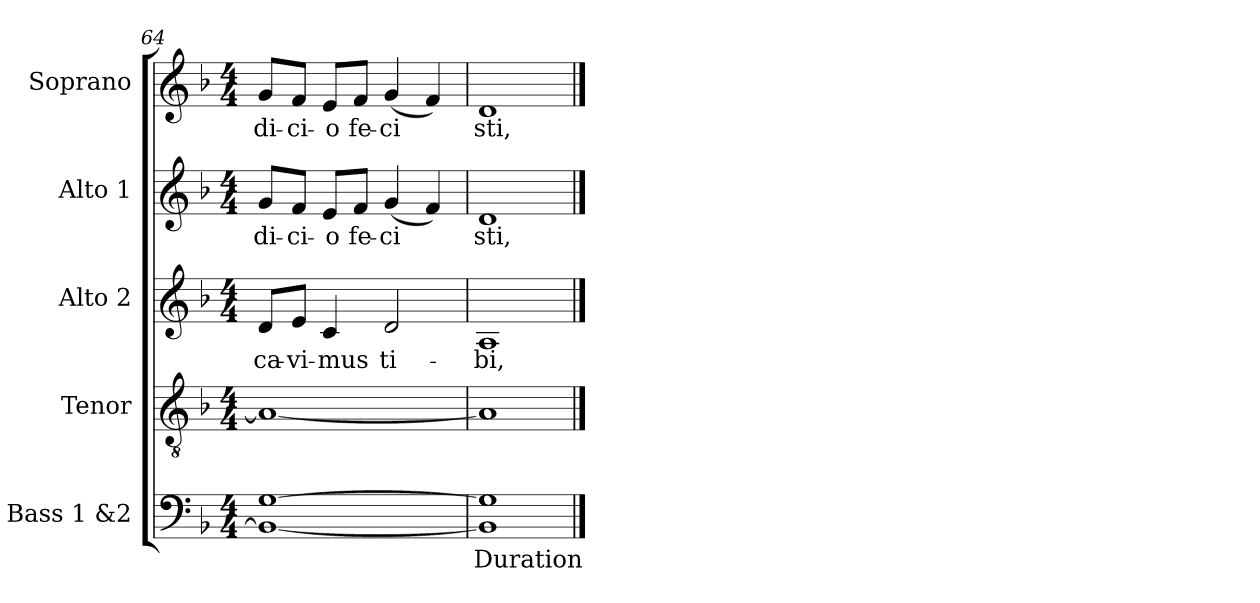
**kern	**text	**kern	**text	**kern	**text	**kern	**text	**kern	**text
*part5	*part5	*part4	*part4	*part3	*part3	*part2	*part2	*part1	*part1
*staff5	*staff5	*staff4	*staff4	*staff3	*staff3	*staff2	*staff2	*staff1	*staff1
*I"Bass 1 &2	*	*I"Tenor	*	*I"Alto 2	*	*I"Alto 1	*	*I"Soprano	*
*I'B	*	*I'T	*	*I'A2	*	*I'A1	*	*I'S	*
*clefF4	*	*clefGv2	*	*clefG2	*	*clefG2	*	*clefG2	*
*k[b-]	*	*k[b-]	*	*k[b-]	*	*k[b-]	*	*k[b-]	*
*F:	*	*F:	*	*F:	*	*F:	*	*F:	*
*M4/4	*	*M4/4	*	*M4/4	*	*M4/4	*	*M4/4	*
=64	=64	=64	=64	=64	=64	=64	=64	=64	=64
!	!LO:LY:b	!	!LO:LY:b	!	!LO:LY:b:cj	!	!LO:LY:b	!	!LO:LY:b
[>1G 1BB-_<	.	1A_<	.	8d/L	-ca-	8g/L	-di-	8g/L	-di-
!	!	!	!	!	!LO:LY:b:cj	!	!LO:LY:b	!	!LO:LY:b
.	.	.	.	8e/J	-vi-	8f/J	-ci-	8f/J	-ci-
!	!	!	!	!	!LO:LY:b:cj	!	!LO:LY:b	!	!LO:LY:b
.	.	.	.	4c/	-mus	8e/L	-o	8e/L	-o
!	!	!	!	!	!	!	!LO:LY:b	!	!LO:LY:b
.	.	.	.	.	.	8f/J	fe-	8f/J	fe-
!	!	!	!	!	!LO:LY:b:cj	!	!LO:LY:b	!	!LO:LY:b
.	.	.	.	2d/	ti-	(<4g/	-ci-	(<4g/	-ci-
!	!	!	!	!	!	!	!LO:LY:b	!	!LO:LY:b
.	.	.	.	.	.	4f/)	--	4f/)	--
=65	=65	=65	=65	=65	=65	=65	=65	=65	=65
!	!LO:LY:b	!	!LO:LY:b	!	!LO:LY:b:cj	!	!LO:LY:b	!	!LO:LY:b
1G] 1BB-]	Duration	1A]	.	1A	-bi,	1d	-sti,	1d	-sti,
==	==	==	==	==	==	==	==	==	==
*-	*-	*-	*-	*-	*-	*-	*-	*-	*-
